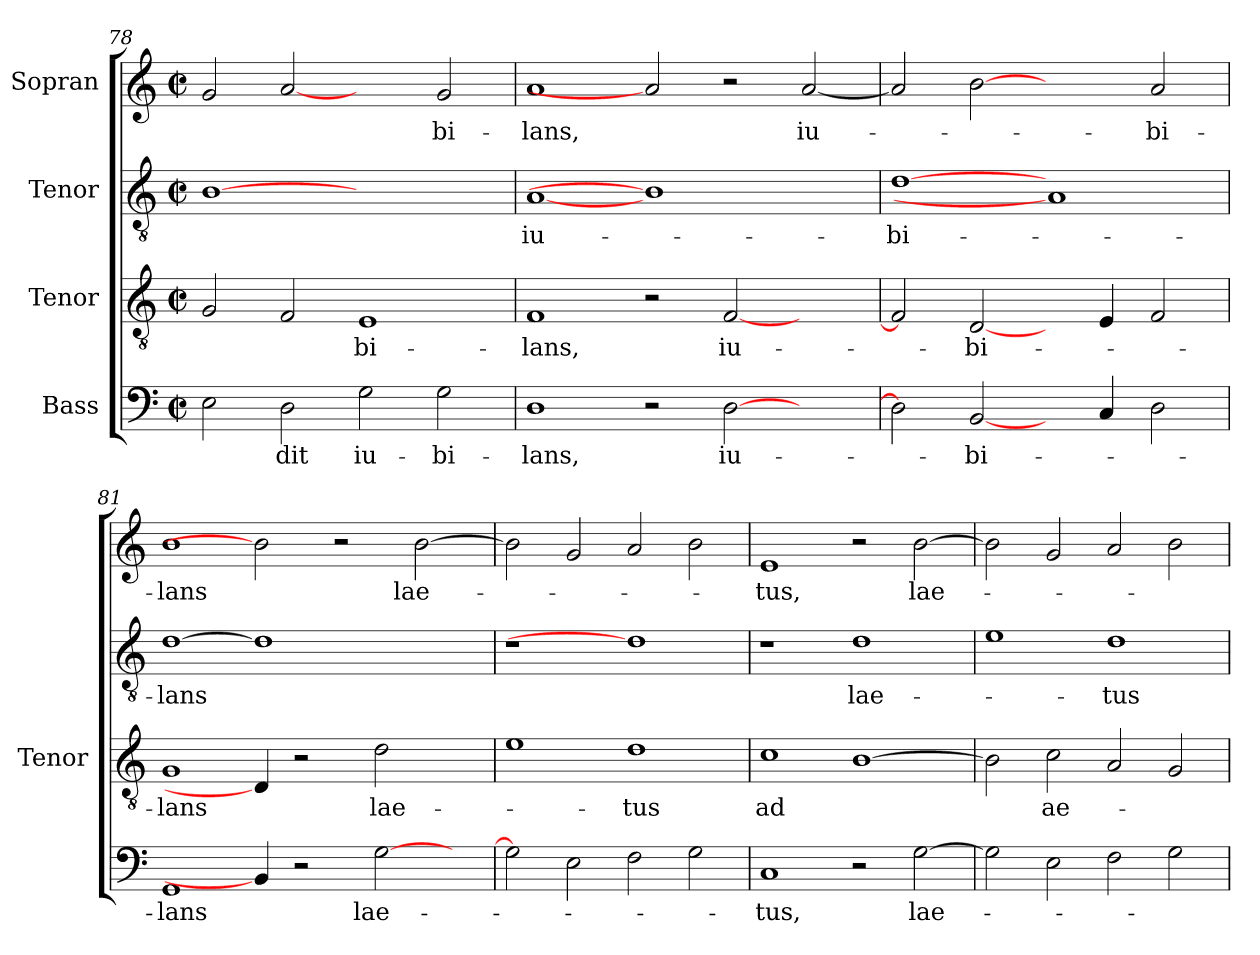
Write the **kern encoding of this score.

**kern	**text	**kern	**text	**kern	**text	**kern	**text
*part4	*part4	*part3	*part3	*part2	*part2	*part1	*part1
*staff4	*staff4	*staff3	*staff3	*staff2	*staff2	*staff1	*staff1
*I"Bass	*	*I"Tenor	*	*I"Tenor	*	*I"Sopran	*
*	*	*I'Tenor	*	*	*	*	*
*clefF4	*	*clefGv2	*	*clefGv2	*	*clefG2	*
*	*	*ITrd7c12	*	*ITrd7c12	*	*	*
*k[]	*	*k[]	*	*k[]	*	*k[]	*
*M2/2	*	*M2/2	*	*M2/2	*	*M2/2	*
*met(c|)	*	*met(c|)	*	*met(c|)	*	*met(c|)	*
=78	=78	=78	=78	=78	=78	=78	=78
2Ei\	.	2GGi/	.	[1BBi	.	2gi/	.
!	!LO:LY:b:color=#000000	!	!	!	!	!	!
2Di\	-dit	2FFi/	.	.	.	[2ai	.
!	!LO:LY:b:color=#000000	!	!	!	!	!	!
!	!	!	!LO:LY:b:color=#000000	!	!	!	!
2Gi\	iu-	1EEi	-bi-	1ryy	.	2ryy	.
!	!LO:LY:b:color=#000000	!	!	!	!	!	!
!	!	!	!	!	!	!	!LO:LY:b:color=#000000
2Gi\	-bi-	.	.	.	.	2gi/	-bi-
=79	=79	=79	=79	=79	=79	=79	=79
!	!LO:LY:b:color=#000000	!	!	!	!	!	!
!	!	!	!LO:LY:b:color=#000000	!	!	!	!
!	!	!	!	!	!LO:LY:b:color=#000000	!	!
!	!	!	!	!	!	!	!LO:LY:b:color=#000000
1Di	-lans,	1FFi	-lans,	[1AAi	iu-	1ai	-lans,
2r	.	2r	.	1BBi]	.	2ai]	.
!	!LO:LY:b:color=#000000	!	!	!	!	!	!
!	!	!	!LO:LY:b:color=#000000	!	!	!	!
[>2Di\	iu-	[<2FFi/	iu-	.	.	2r	.
!	!	!	!	!	!	!	!LO:LY:b:color=#000000
2ryy	.	2ryy	.	2ryy	.	[<2ai/	iu-
=80	=80	=80	=80	=80	=80	=80	=80
!	!	!	!	!	!LO:LY:b:color=#000000	!	!
2Di\]	.	2FFi/]	.	[1Di	-bi-	2ai/]	.
!	!LO:LY:b:color=#000000	!	!	!	!	!	!
!	!	!	!LO:LY:b:color=#000000	!	!	!	!
[2BBi/	-bi-	[2DDi/	-bi-	.	.	[2bi	.
4ryy	.	4ryy	.	1AAi]	.	2ryy	.
4Ci/	.	4EEi/	.	.	.	.	.
!	!	!	!	!	!	!	!LO:LY:b:color=#000000
2Di\	.	2FFi/	.	.	.	2ai/	-bi-
=81	=81	=81	=81	=81	=81	=81	=81
!	!LO:LY:b:color=#000000	!	!	!	!	!	!
!	!	!	!LO:LY:b:color=#000000	!	!	!	!
!	!	!	!	!	!LO:LY:b:color=#000000	!	!
!	!	!	!	!	!	!	!LO:LY:b:color=#000000
1GGi	-lans	1GGi	-lans	[1Di	-lans	1bi	-lans
4BBi/]	.	4DDi/]	.	1Di]	.	2bi]	.
2r	.	2r	.	.	.	.	.
.	.	.	.	.	.	2r	.
!	!LO:LY:b:color=#000000	!	!	!	!	!	!
!	!	!	!LO:LY:b:color=#000000	!	!	!	!
[>2Gi\	lae-	2Di\	lae-	.	.	.	.
!	!	!	!	!	!	!	!LO:LY:b:color=#000000
.	.	.	.	2ryy	.	[>2bi\	lae-
4ryy	.	4ryy	.	.	.	.	.
=82	=82	=82	=82	=82	=82	=82	=82
!	!	!	!	!LO:N:vis=1	!	!	!
2Gi\]	.	1Ei	.	1r	.	2bi\]	.
2Ei\	.	.	.	.	.	2gi/	.
!	!	!	!LO:LY:b:color=#000000	!	!	!	!
2Fi\	.	1Di	-tus	1Di]	.	2ai/	.
2Gi\	.	.	.	.	.	2bi\	.
=83	=83	=83	=83	=83	=83	=83	=83
!	!LO:LY:b:color=#000000	!	!	!	!	!	!
!	!	!	!LO:LY:b:color=#000000	!	!	!	!
!	!	!	!	!	!	!	!LO:LY:b:color=#000000
1Ci	-tus,	1Ci	ad	1r	.	1ei	-tus,
!	!	!	!	!	!LO:LY:b:color=#000000	!	!
2r	.	[>1BBi	.	1Di	lae-	2r	.
!	!LO:LY:b:color=#000000	!	!	!	!	!	!
!	!	!	!	!	!	!	!LO:LY:b:color=#000000
[>2Gi\	lae-	.	.	.	.	[>2bi\	lae-
!!LO:LB:g=z
=84	=84	=84	=84	=84	=84	=84	=84
2Gi\]	.	2BBi\]	.	1Ei	.	2bi\]	.
!	!	!	!LO:LY:b:color=#000000	!	!	!	!
2Ei\	.	2Ci\	ae-	.	.	2gi/	.
!	!	!	!	!	!LO:LY:b:color=#000000	!	!
2Fi\	.	2AAi/	.	1Di	-tus	2ai/	.
2Gi\	.	2GGi/	.	.	.	2bi\	.
=	=	=	=	=	=	=	=
*-	*-	*-	*-	*-	*-	*-	*-
